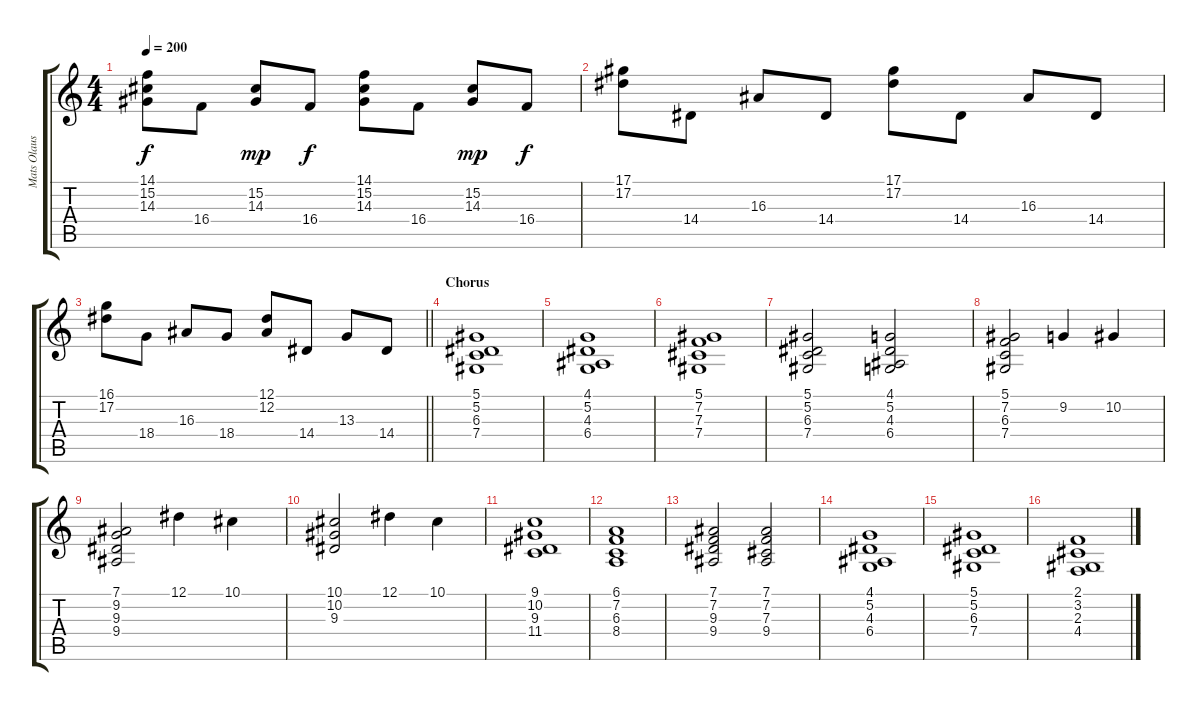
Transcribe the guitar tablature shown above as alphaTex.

\track ("Mats Olausson" "Mats Olaus") {instrument stringensemble1}
\staff {score tabs}
\tuning (Eb4 Bb3 Gb3 Db3 Ab2 Eb2) {hide}
\ts (4 4)
\tempo 200
\clef g2
\ks c
(14.1 15.2 14.3).8{dy f} 16.4.8 (15.2 14.3).8{dy mp} 16.4.8{dy f} (14.1 15.2 14.3).8 16.4.8 (15.2 14.3).8{dy mp} 16.4.8{dy f} |
(17.1 17.2).8 14.4.8 16.3.8 14.4.8 (17.1 17.2).8 14.4.8 16.3.8 14.4.8 |
\barLineRight lightlight
(16.1 17.2).8 18.4.8 16.3.8 18.4.8 (12.1 12.2).8 14.4.8 13.3.8 14.4.8 |
\section ("" "Chorus")
(5.1 5.2 6.3 7.4).1 |
(4.1 5.2 4.3 6.4).1 |
(5.1 7.2 7.3 7.4).1 |
(5.1 5.2 6.3 7.4).2 (4.1 5.2 4.3 6.4).2 |
(5.1 7.2 6.3 7.4).2 9.2.4 10.2.4 |
(7.1 9.2 9.3 9.4).2 12.1.4 10.1.4 |
(10.1 10.2 9.3).2 12.1.4 10.1.4 |
(9.1 10.2 9.3 11.4).1 |
(6.1 7.2 6.3 8.4).1 |
(7.1 7.2 9.3 9.4).2 (7.1 7.2 7.3 9.4).2 |
(4.1 5.2 4.3 6.4).1 |
(5.1 5.2 6.3 7.4).1 |
(2.1 3.2 2.3 4.4).1
